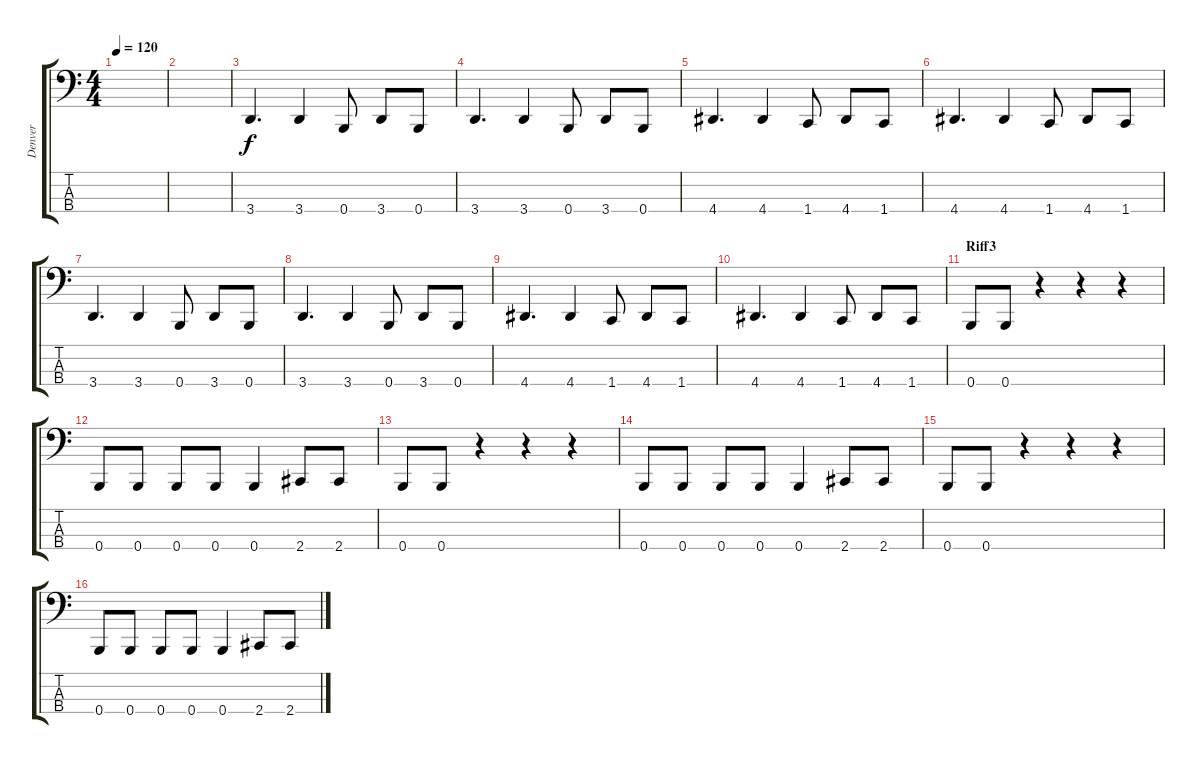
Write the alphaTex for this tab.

\track ("Denver" "Denver") {instrument electricbasspick}
\staff {score tabs}
\tuning (Eb2 Bb1 F1 B0) {hide}
\ts (4 4)
\tempo 120
\clef f4
\ks c
|
|
3.4.4{d} 3.4.4 0.4.8 3.4.8 0.4.8 |
3.4.4{d} 3.4.4 0.4.8 3.4.8 0.4.8 |
4.4.4{d} 4.4.4 1.4.8 4.4.8 1.4.8 |
4.4.4{d} 4.4.4 1.4.8 4.4.8 1.4.8 |
3.4.4{d} 3.4.4 0.4.8 3.4.8 0.4.8 |
3.4.4{d} 3.4.4 0.4.8 3.4.8 0.4.8 |
4.4.4{d} 4.4.4 1.4.8 4.4.8 1.4.8 |
4.4.4{d} 4.4.4 1.4.8 4.4.8 1.4.8 |
\section ("" "Riff3")
0.4.8 0.4.8 r.4 r.4 r.4 |
0.4.8 0.4.8 0.4.8 0.4.8 0.4.4 2.4.8 2.4.8 |
0.4.8 0.4.8 r.4 r.4 r.4 |
0.4.8 0.4.8 0.4.8 0.4.8 0.4.4 2.4.8 2.4.8 |
0.4.8 0.4.8 r.4 r.4 r.4 |
0.4.8 0.4.8 0.4.8 0.4.8 0.4.4 2.4.8 2.4.8
